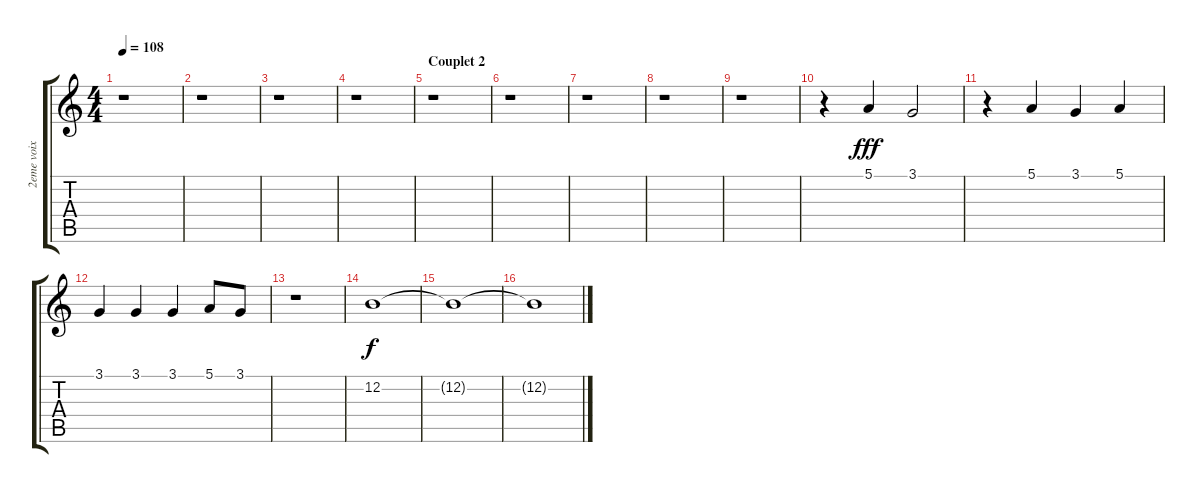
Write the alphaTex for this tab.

\track ("2eme voix" "2eme voix") {instrument cello}
\staff {score tabs}
\tuning (E4 B3 G3 D3 A2 E2) {hide}
\ts (4 4)
\tempo 108
\clef g2
\ks c
r.1{dy fff} |
r.1 |
r.1 |
r.1 |
\section ("" "Couplet 2")
r.1 |
r.1 |
r.1 |
r.1 |
r.1 |
r.4 5.1.4 3.1.2 |
r.4 5.1.4 3.1.4 5.1.4 |
3.1.4 3.1.4 3.1.4 5.1.8 3.1.8 |
r.1 |
12.2.1{dy f} |
12.2{t}.1 |
12.2{t}.1
